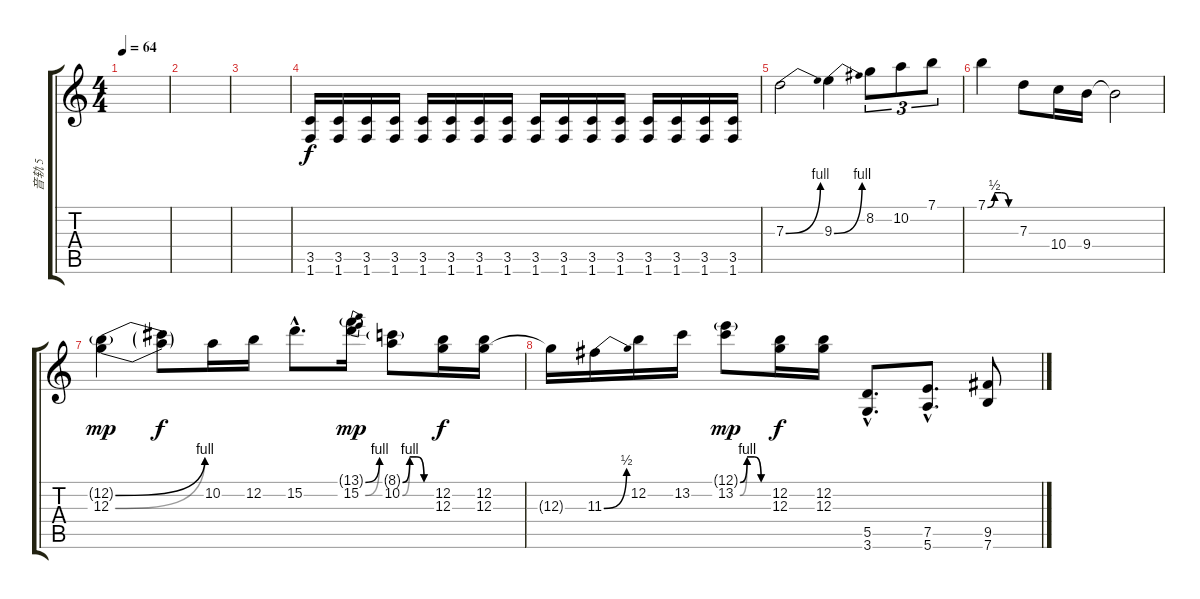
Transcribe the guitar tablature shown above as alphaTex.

\track ("音轨 5" "音轨 5") {instrument distortionguitar}
\staff {score tabs}
\tuning (E4 B3 G3 D3 A2 E2) {hide}
\ts (4 4)
\tempo 64
\clef g2
\ks c
|
|
|
(3.5 1.6).16{volume 5} (3.5 1.6).16{volume 6} (3.5 1.6).16{volume 7} (3.5 1.6).16{volume 7} (3.5 1.6).16{volume 8} (3.5 1.6).16{volume 8} (3.5 1.6).16{volume 9} (3.5 1.6).16{volume 12} (3.5 1.6).16{volume 10} (3.5 1.6).16{volume 12} (3.5 1.6).16{volume 13} (3.5 1.6).16{volume 13} (3.5 1.6).16{volume 14} (3.5 1.6).16{volume 14} (3.5 1.6).16{volume 14} (3.5 1.6).16{volume 15} |
7.3{be (bend 0 0 60 4)}.2 9.3{be (bend 0 0 60 4)}.4 8.2.8{tu (3 2)} 10.2.8{tu (3 2)} 7.1.8{tu (3 2)} |
7.1{be (custom 0 0 15 2 30 2 45 0 60 0)}.4 7.3.8 10.4.16 9.4.16 9.4{t}.2 |
(12.2{be (bend 0 0 60 4) g} 12.3{be (bend 0 0 60 4)}).4{dy mp} (12.2{t} 12.3{t}).8{dy f} 10.2.16 12.2.16 15.2{hac}.8{d} (13.1{be (bend 0 0 60 4) g} 15.2{be (bend 0 0 60 4)}).16{dy mp} (8.1{be (custom 0 0 15 4 30 4 45 0 60 0) g} 10.2{be (custom 0 0 15 4 30 4 45 0 60 0)}).8 (12.2 12.3).16{dy f} (12.2 12.3).16 |
12.3{t}.16 11.3{be (bend 0 0 60 2)}.16 12.2.16 13.2.16 (12.1{be (custom 0 0 15 4 30 4 45 0 60 0) g} 13.2{be (custom 0 0 15 4 30 4 45 0 60 0)}).8{dy mp} (12.2 12.3).16{dy f} (12.2 12.3).16 (5.5{hac} 3.6{hac}).8{d} (7.5{hac} 5.6{hac}).8{d} (9.5 7.6).8
